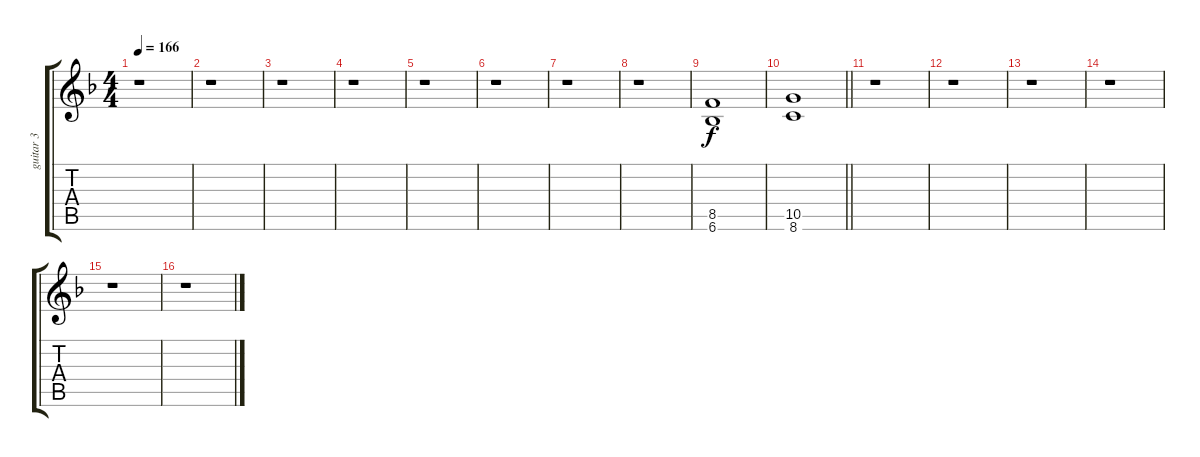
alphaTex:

\track ("guitar 3" "guitar 3") {instrument overdrivenguitar}
\staff {score tabs}
\tuning (E4 B3 G3 D3 A2 E2) {hide}
\ts (4 4)
\tempo 166
\clef g2
\ks dminor
r.1{dy f} |
r.1 |
r.1 |
r.1 |
r.1 |
r.1 |
r.1 |
r.1 |
(8.5 6.6).1 |
\barLineRight lightlight
(10.5 8.6).1 |
r.1 |
r.1 |
r.1 |
r.1 |
r.1 |
r.1
